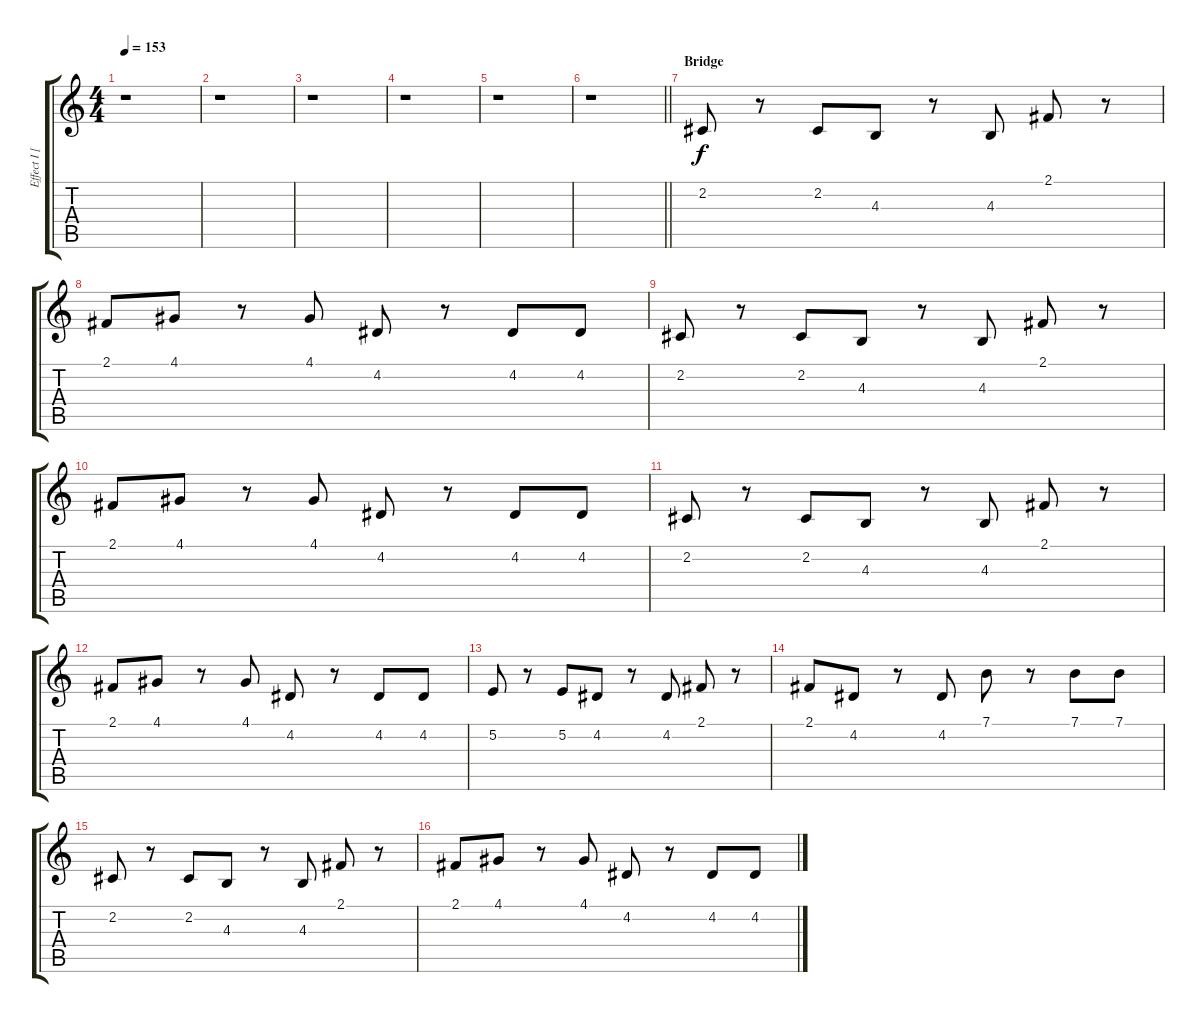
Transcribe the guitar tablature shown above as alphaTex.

\track ("Effect I [Captain]" "Effect I [") {instrument pad2warm}
\staff {score tabs}
\tuning (E4 B3 G3 D3 A2 E2) {hide}
\ts (4 4)
\tempo 153
\clef g2
\ks c
r.1{dy ppp} |
r.1 |
r.1 |
r.1 |
r.1 |
\barLineRight lightlight
r.1 |
\section ("" "Bridge")
2.2.8{dy f volume 6 instrument lead8bassandlead} r.8 2.2.8 4.3.8 r.8 4.3.8 2.1.8 r.8 |
2.1.8 4.1.8 r.8 4.1.8 4.2.8 r.8 4.2.8 4.2.8 |
2.2.8 r.8 2.2.8 4.3.8 r.8 4.3.8 2.1.8 r.8 |
2.1.8 4.1.8 r.8 4.1.8 4.2.8 r.8 4.2.8 4.2.8 |
2.2.8 r.8 2.2.8 4.3.8 r.8 4.3.8 2.1.8 r.8 |
2.1.8 4.1.8 r.8 4.1.8 4.2.8 r.8 4.2.8 4.2.8 |
5.2.8 r.8 5.2.8 4.2.8 r.8 4.2.8 2.1.8 r.8 |
2.1.8 4.2.8 r.8 4.2.8 7.1.8 r.8 7.1.8 7.1.8 |
2.2.8 r.8 2.2.8 4.3.8 r.8 4.3.8 2.1.8 r.8 |
2.1.8 4.1.8 r.8 4.1.8 4.2.8 r.8 4.2.8 4.2.8
